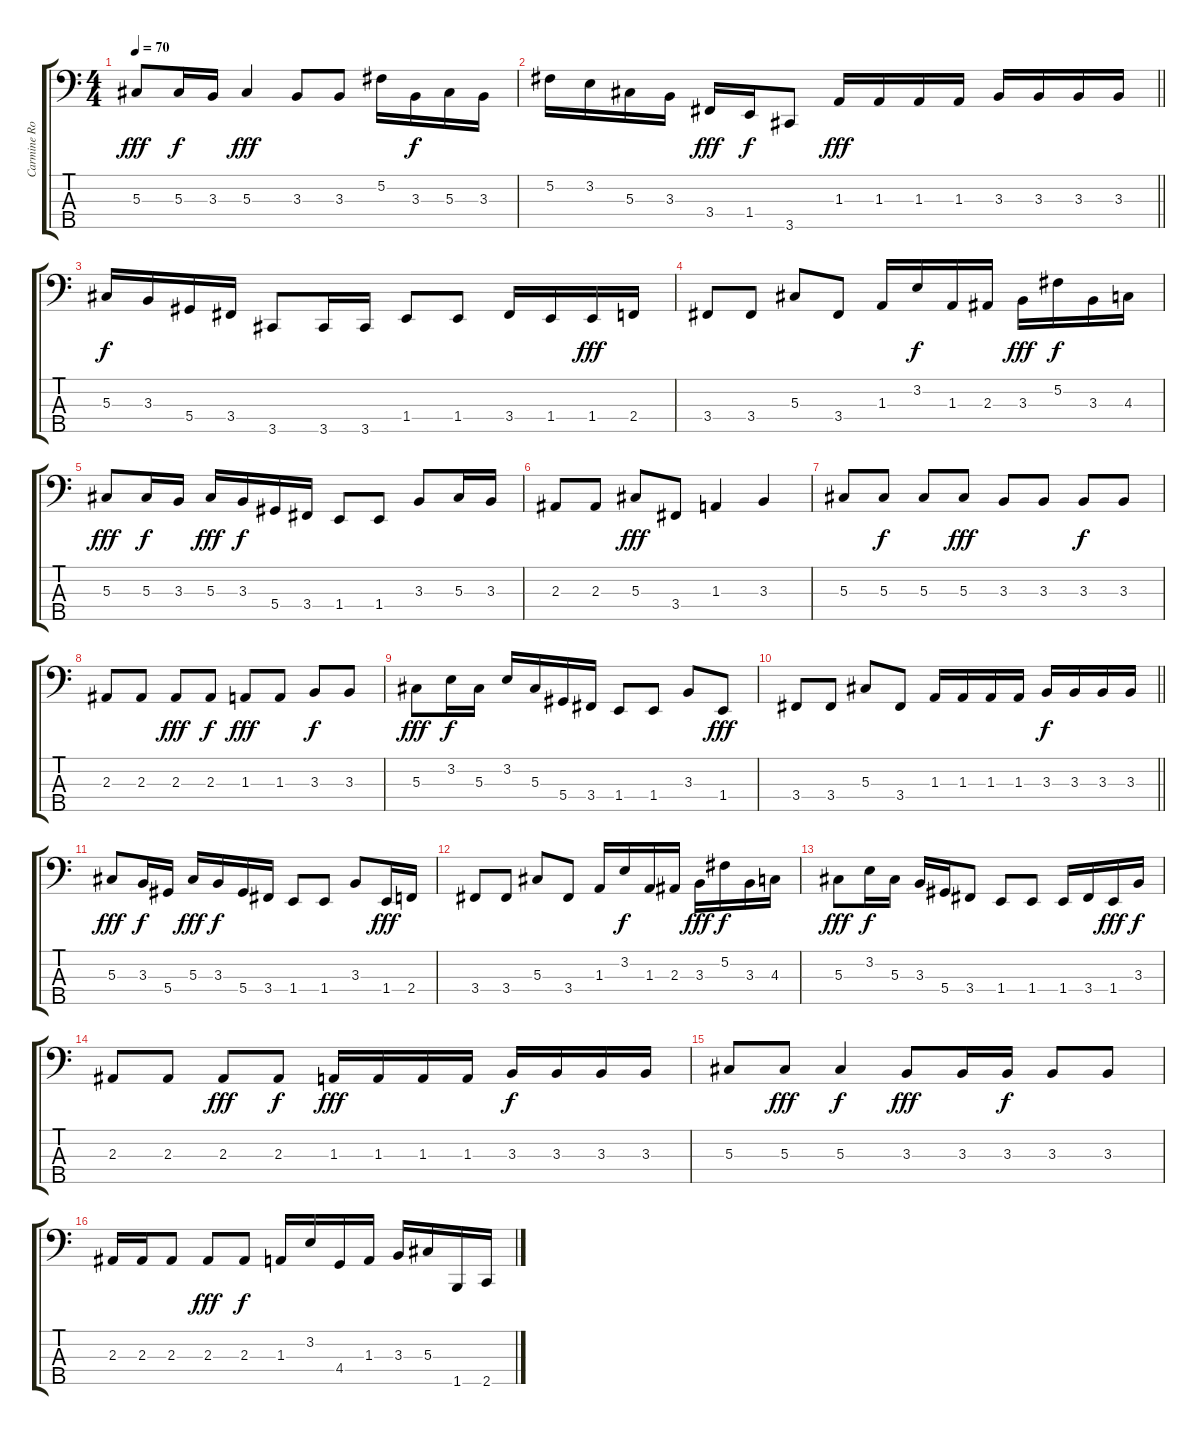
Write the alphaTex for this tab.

\track ("Carmine Rojas - Bass" "Carmine Ro") {instrument electricbassfinger}
\staff {score tabs}
\tuning (Gb2 Db2 Ab1 Eb1 Bb0) {hide}
\ts (4 4)
\tempo 70
\clef f4
\ks c
5.3.8{dy fff} 5.3.16{dy f} 3.3.16 5.3.4{dy fff} 3.3.8 3.3.8 5.2.16 3.3.16{dy f} 5.3.16 3.3.16 |
\barLineRight lightlight
5.2.16 3.2.16 5.3.16 3.3.16 3.4.16{dy fff} 1.4.16{dy f} 3.5.8 1.3.16{dy fff} 1.3.16 1.3.16 1.3.16 3.3.16 3.3.16 3.3.16 3.3.16 |
5.3.16{dy f} 3.3.16 5.4.16 3.4.16 3.5.8 3.5.16 3.5.16 1.4.8 1.4.8 3.4.16 1.4.16 1.4.16{dy fff} 2.4.16 |
3.4.8 3.4.8 5.3.8 3.4.8 1.3.16 3.2.16{dy f} 1.3.16 2.3.16 3.3.16{dy fff} 5.2.16{dy f} 3.3.16 4.3.16 |
5.3.8{dy fff} 5.3.16{dy f} 3.3.16 5.3.16{dy fff} 3.3.16{dy f} 5.4.16 3.4.16 1.4.8 1.4.8 3.3.8 5.3.16 3.3.16 |
2.3.8 2.3.8 5.3.8{dy fff} 3.4.8 1.3.4 3.3.4 |
5.3.8 5.3.8{dy f} 5.3.8 5.3.8{dy fff} 3.3.8 3.3.8 3.3.8{dy f} 3.3.8 |
2.3.8 2.3.8 2.3.8{dy fff} 2.3.8{dy f} 1.3.8{dy fff} 1.3.8 3.3.8{dy f} 3.3.8 |
5.3.8{dy fff} 3.2.16{dy f} 5.3.16 3.2.16 5.3.16 5.4.16 3.4.16 1.4.8 1.4.8 3.3.8 1.4.8{dy fff} |
\barLineRight lightlight
3.4.8 3.4.8 5.3.8 3.4.8 1.3.16 1.3.16 1.3.16 1.3.16 3.3.16{dy f} 3.3.16 3.3.16 3.3.16 |
5.3.8{dy fff} 3.3.16{dy f} 5.4.16 5.3.16{dy fff} 3.3.16{dy f} 5.4.16 3.4.16 1.4.8 1.4.8 3.3.8 1.4.16{dy fff} 2.4.16 |
3.4.8 3.4.8 5.3.8 3.4.8 1.3.16 3.2.16{dy f} 1.3.16 2.3.16 3.3.16{dy fff} 5.2.16{dy f} 3.3.16 4.3.16 |
5.3.8{dy fff} 3.2.16{dy f} 5.3.16 3.3.16 5.4.16 3.4.8 1.4.8 1.4.8 1.4.16 3.4.16 1.4.16{dy fff} 3.3.16{dy f} |
2.3.8 2.3.8 2.3.8{dy fff} 2.3.8{dy f} 1.3.16{dy fff} 1.3.16 1.3.16 1.3.16 3.3.16{dy f} 3.3.16 3.3.16 3.3.16 |
5.3.8 5.3.8{dy fff} 5.3.4{dy f} 3.3.8{dy fff} 3.3.16 3.3.16{dy f} 3.3.8 3.3.8 |
2.3.16 2.3.16 2.3.8 2.3.8{dy fff} 2.3.8{dy f} 1.3.16 3.2.16 4.4.16 1.3.16 3.3.16 5.3.16 1.5.16 2.5.16
